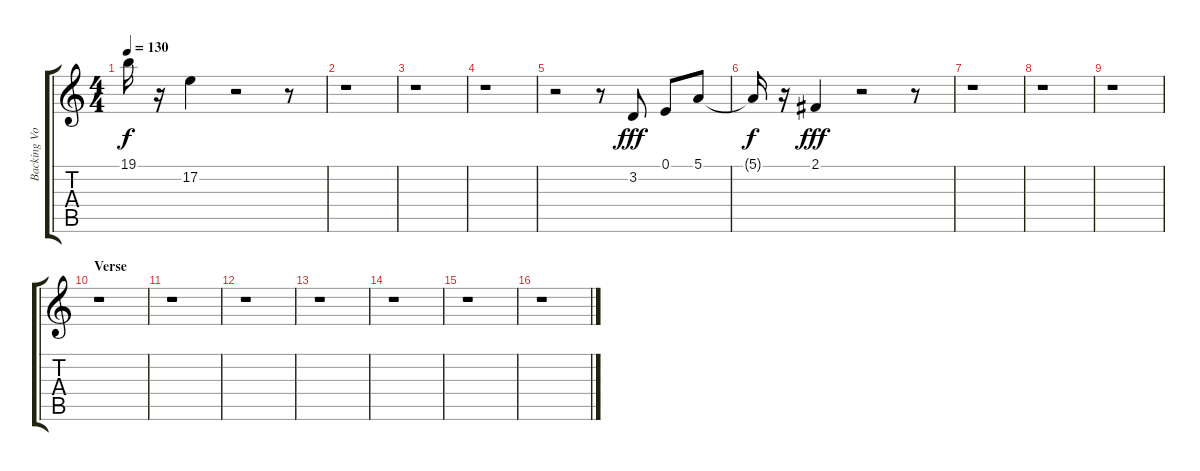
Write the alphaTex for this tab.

\track ("Backing Vocals 2" "Backing Vo") {instrument choiraahs}
\staff {score tabs}
\tuning (E4 B3 G3 D3 A2 E2) {hide}
\ts (4 4)
\tempo 130
\clef g2
\ks c
19.1{t}.16{dy f} r.16 17.2.4 r.2 r.8 |
r.1 |
r.1 |
r.1 |
r.2 r.8 3.2.8{dy fff} 0.1.8 5.1.8 |
5.1{t}.16{dy f} r.16 2.1.4{dy fff} r.2 r.8 |
r.1 |
r.1 |
r.1 |
\section ("" "Verse")
r.1 |
r.1 |
r.1 |
r.1 |
r.1 |
r.1 |
r.1
